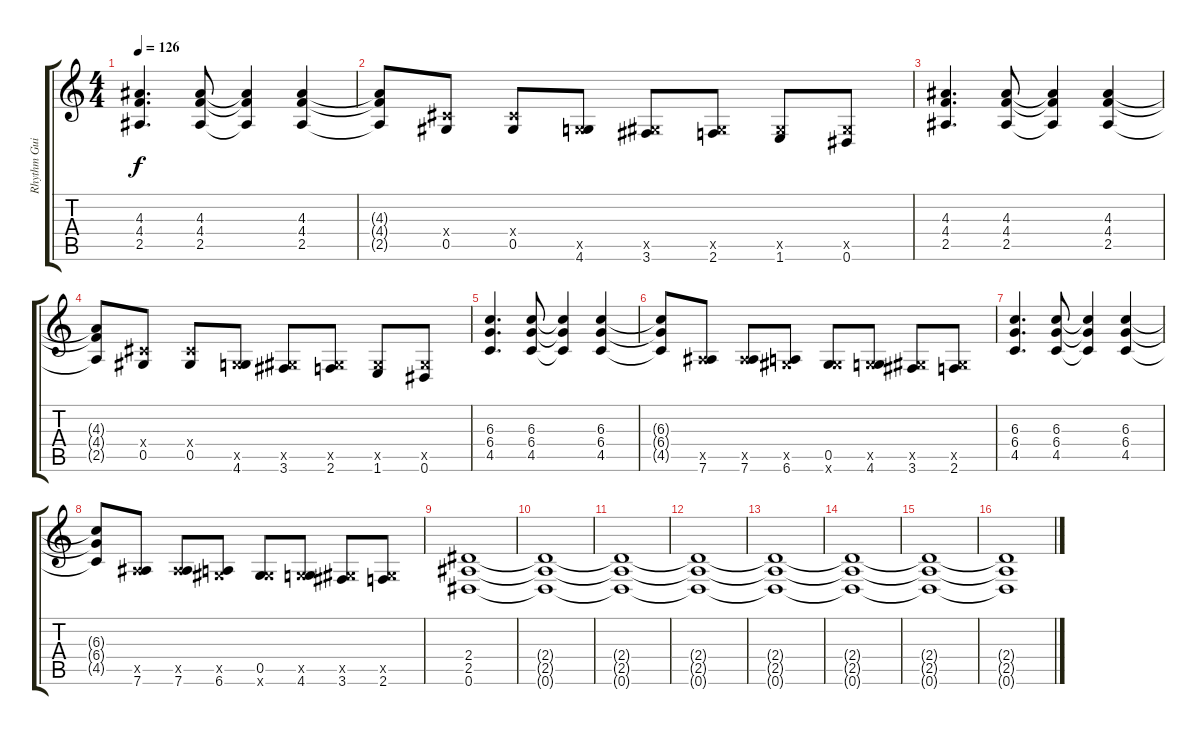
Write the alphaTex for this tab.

\track ("Rhythm Guitar 2" "Rhythm Gui") {instrument distortionguitar}
\staff {score tabs}
\tuning (Eb4 Bb3 Gb3 Db3 Ab2 Eb2) {hide}
\ts (4 4)
\tempo 126
\clef g2
\ks c
(4.3 4.4 2.5).4{d dy f} (4.3 4.4 2.5).8 (4.3{t} 4.4{t} 2.5{t}).4 (4.3 4.4 2.5).4 |
(4.3{t} 4.4{t} 2.5{t}).8 (0.4{x} 0.5).8 (0.4{x} 0.5).8 (0.5{x} 4.6).8 (0.5{x} 3.6).8 (0.5{x} 2.6).8 (0.5{x} 1.6).8 (0.5{x} 0.6).8 |
(4.3 4.4 2.5).4{d} (4.3 4.4 2.5).8 (4.3{t} 4.4{t} 2.5{t}).4 (4.3 4.4 2.5).4 |
(4.3{t} 4.4{t} 2.5{t}).8 (0.4{x} 0.5).8 (0.4{x} 0.5).8 (0.5{x} 4.6).8 (0.5{x} 3.6).8 (0.5{x} 2.6).8 (0.5{x} 1.6).8 (0.5{x} 0.6).8 |
(6.3 6.4 4.5).4{d} (6.3 6.4 4.5).8 (6.3{t} 6.4{t} 4.5{t}).4 (6.3 6.4 4.5).4 |
(6.3{t} 6.4{t} 4.5{t}).8 (2.5{x} 7.6).8 (2.5{x} 7.6).8 (0.5{x} 6.6).8 (0.5 5.6{x}).8 (0.5{x} 4.6).8 (0.5{x} 3.6).8 (0.5{x} 2.6).8 |
(6.3 6.4 4.5).4{d} (6.3 6.4 4.5).8 (6.3{t} 6.4{t} 4.5{t}).4 (6.3 6.4 4.5).4 |
(6.3{t} 6.4{t} 4.5{t}).8 (2.5{x} 7.6).8 (2.5{x} 7.6).8 (0.5{x} 6.6).8 (0.5 5.6{x}).8 (0.5{x} 4.6).8 (0.5{x} 3.6).8 (0.5{x} 2.6).8 |
(2.4 2.5 0.6).1 |
(2.4{t} 2.5{t} 0.6{t}).1 |
(2.4{t} 2.5{t} 0.6{t}).1 |
(2.4{t} 2.5{t} 0.6{t}).1 |
(2.4{t} 2.5{t} 0.6{t}).1 |
(2.4{t} 2.5{t} 0.6{t}).1 |
(2.4{t} 2.5{t} 0.6{t}).1 |
(2.4{t} 2.5{t} 0.6{t}).1
